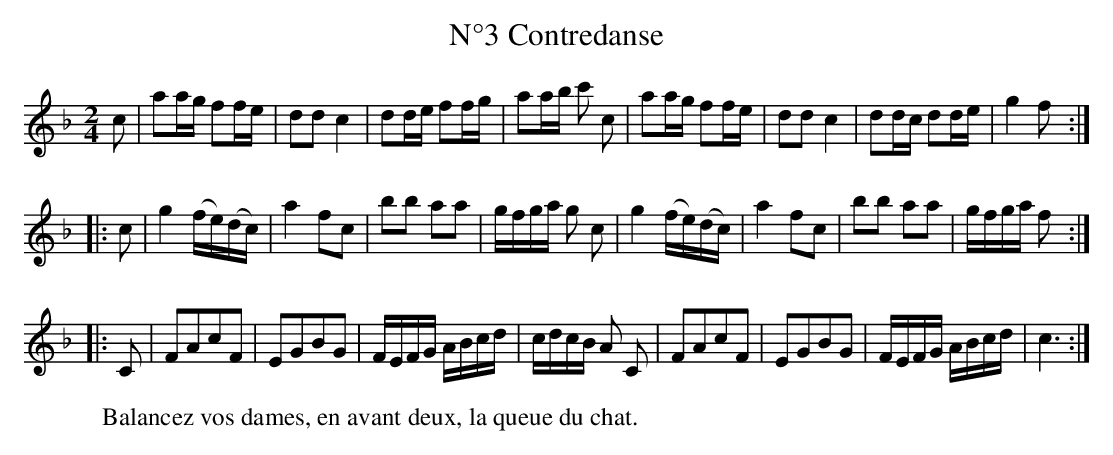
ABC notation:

X:1
T:N°3 Contredanse
M:2/4
K:Fmaj
L:1/16
c2|a2ag f2fe|d2d2 c4|d2de f2fg|a2ab c'2 c2|a2ag f2fe|d2d2 c4|d2dc d2de|g4f2:|
|:c2|g4 (fe)(dc)|a4 f2c2|b2b2 a2a2|gfga g2 c2|g4 (fe)(dc)|a4 f2c2|b2b2 a2a2|gfga f2:|
|:C2|F2A2c2F2|E2G2B2G2|FEFG ABcd|cdcB A2 C2|F2A2c2F2|E2G2B2G2|FEFG ABcd|c6:|]
W:Balancez vos dames, en avant deux, la queue du chat.
